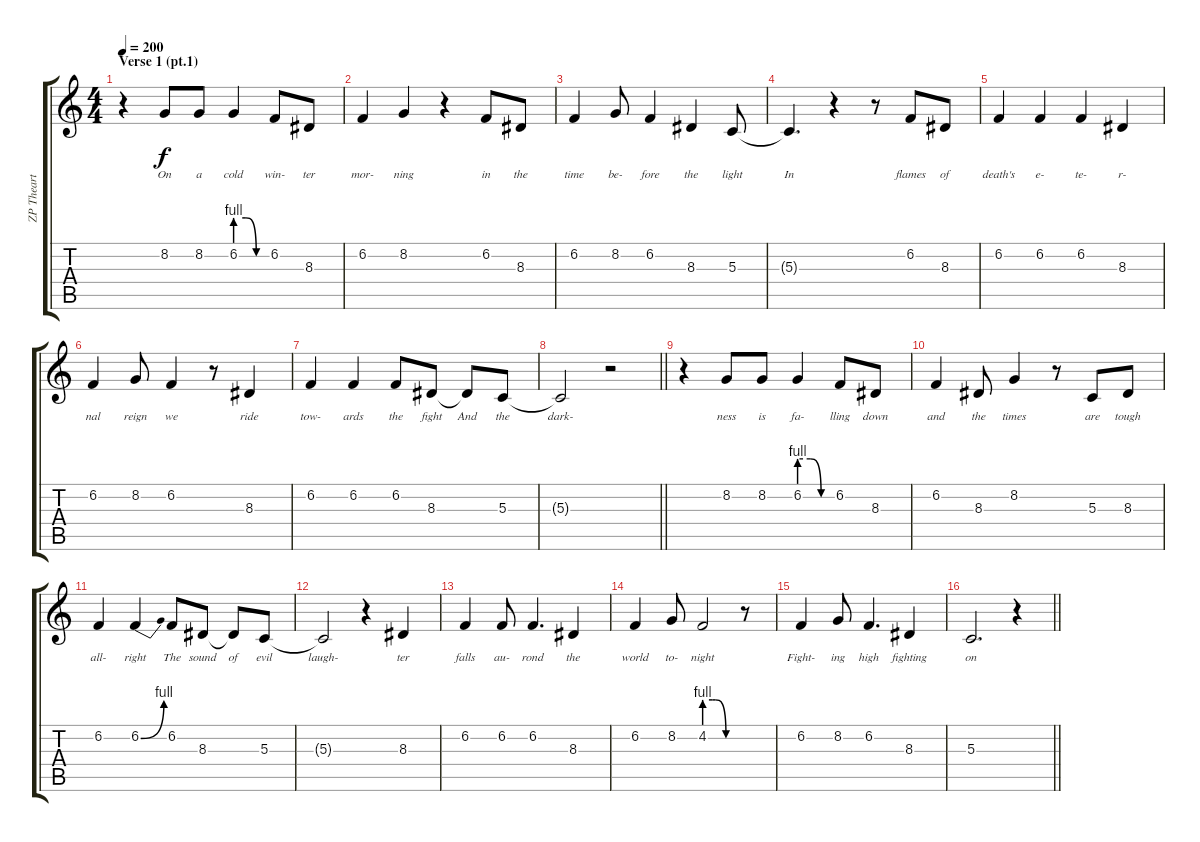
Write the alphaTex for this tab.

\track ("ZP Theart (Vocals)" "ZP Theart ") {instrument lead2sawtooth}
\staff {score tabs}
\tuning (E4 B3 G3 D3 A2 E2) {hide}
\ts (4 4)
\section ("" "Verse 1 (pt.1)")
\tempo 200
\clef g2
\ks aminor
r.4{dy f} 8.2.8{lyrics (0 "On") lyrics (1 "") lyrics (2 "") lyrics (3 "") lyrics (4 "")} 8.2.8{lyrics (0 "a") lyrics (1 "") lyrics (2 "") lyrics (3 "") lyrics (4 "")} 6.2{be (custom 0 4 20 4 40 0 60 0)}.4{lyrics (0 "cold") lyrics (1 "") lyrics (2 "") lyrics (3 "") lyrics (4 "")} 6.2.8{lyrics (0 "win-") lyrics (1 "") lyrics (2 "") lyrics (3 "") lyrics (4 "")} 8.3.8{lyrics (0 "ter") lyrics (1 "") lyrics (2 "") lyrics (3 "") lyrics (4 "")} |
6.2.4{lyrics (0 "mor-") lyrics (1 "") lyrics (2 "") lyrics (3 "") lyrics (4 "")} 8.2.4{lyrics (0 "ning") lyrics (1 "") lyrics (2 "") lyrics (3 "") lyrics (4 "")} r.4 6.2.8{lyrics (0 "in") lyrics (1 "") lyrics (2 "") lyrics (3 "") lyrics (4 "")} 8.3.8{lyrics (0 "the") lyrics (1 "") lyrics (2 "") lyrics (3 "") lyrics (4 "")} |
6.2.4{lyrics (0 "time") lyrics (1 "") lyrics (2 "") lyrics (3 "") lyrics (4 "")} 8.2.8{lyrics (0 "be-") lyrics (1 "") lyrics (2 "") lyrics (3 "") lyrics (4 "")} 6.2.4{lyrics (0 "fore") lyrics (1 "") lyrics (2 "") lyrics (3 "") lyrics (4 "")} 8.3.4{lyrics (0 "the") lyrics (1 "") lyrics (2 "") lyrics (3 "") lyrics (4 "")} 5.3.8{lyrics (0 "light") lyrics (1 "") lyrics (2 "") lyrics (3 "") lyrics (4 "")} |
5.3{t}.4{d lyrics (0 "In") lyrics (1 "") lyrics (2 "") lyrics (3 "") lyrics (4 "")} r.4 r.8 6.2.8{lyrics (0 "flames") lyrics (1 "") lyrics (2 "") lyrics (3 "") lyrics (4 "")} 8.3.8{lyrics (0 "of") lyrics (1 "") lyrics (2 "") lyrics (3 "") lyrics (4 "")} |
6.2.4{lyrics (0 "death's") lyrics (1 "") lyrics (2 "") lyrics (3 "") lyrics (4 "")} 6.2.4{lyrics (0 "e-") lyrics (1 "") lyrics (2 "") lyrics (3 "") lyrics (4 "")} 6.2.4{lyrics (0 "te-") lyrics (1 "") lyrics (2 "") lyrics (3 "") lyrics (4 "")} 8.3.4{lyrics (0 "r-") lyrics (1 "") lyrics (2 "") lyrics (3 "") lyrics (4 "")} |
6.2.4{lyrics (0 "nal") lyrics (1 "") lyrics (2 "") lyrics (3 "") lyrics (4 "")} 8.2.8{lyrics (0 "reign") lyrics (1 "") lyrics (2 "") lyrics (3 "") lyrics (4 "")} 6.2.4{lyrics (0 "we") lyrics (1 "") lyrics (2 "") lyrics (3 "") lyrics (4 "")} r.8 8.3.4{lyrics (0 "ride") lyrics (1 "") lyrics (2 "") lyrics (3 "") lyrics (4 "")} |
6.2.4{lyrics (0 "tow-") lyrics (1 "") lyrics (2 "") lyrics (3 "") lyrics (4 "")} 6.2.4{lyrics (0 "ards") lyrics (1 "") lyrics (2 "") lyrics (3 "") lyrics (4 "")} 6.2.8{lyrics (0 "the") lyrics (1 "") lyrics (2 "") lyrics (3 "") lyrics (4 "")} 8.3.8{lyrics (0 "fight") lyrics (1 "") lyrics (2 "") lyrics (3 "") lyrics (4 "")} 8.3{t}.8{lyrics (0 "And") lyrics (1 "") lyrics (2 "") lyrics (3 "") lyrics (4 "")} 5.3.8{lyrics (0 "the") lyrics (1 "") lyrics (2 "") lyrics (3 "") lyrics (4 "")} |
\barLineRight lightlight
5.3{t}.2{lyrics (0 "dark-") lyrics (1 "") lyrics (2 "") lyrics (3 "") lyrics (4 "")} r.2 |
r.4 8.2.8{lyrics (0 "ness") lyrics (1 "") lyrics (2 "") lyrics (3 "") lyrics (4 "")} 8.2.8{lyrics (0 "is") lyrics (1 "") lyrics (2 "") lyrics (3 "") lyrics (4 "")} 6.2{be (custom 0 4 20 4 40 0 60 0)}.4{lyrics (0 "fa-") lyrics (1 "") lyrics (2 "") lyrics (3 "") lyrics (4 "")} 6.2.8{lyrics (0 "lling") lyrics (1 "") lyrics (2 "") lyrics (3 "") lyrics (4 "")} 8.3.8{lyrics (0 "down") lyrics (1 "") lyrics (2 "") lyrics (3 "") lyrics (4 "")} |
6.2.4{lyrics (0 "and") lyrics (1 "") lyrics (2 "") lyrics (3 "") lyrics (4 "")} 8.3.8{lyrics (0 "the") lyrics (1 "") lyrics (2 "") lyrics (3 "") lyrics (4 "")} 8.2.4{lyrics (0 "times") lyrics (1 "") lyrics (2 "") lyrics (3 "") lyrics (4 "")} r.8 5.3.8{lyrics (0 "are") lyrics (1 "") lyrics (2 "") lyrics (3 "") lyrics (4 "")} 8.3.8{lyrics (0 "tough") lyrics (1 "") lyrics (2 "") lyrics (3 "") lyrics (4 "")} |
6.2.4{lyrics (0 "all-") lyrics (1 "") lyrics (2 "") lyrics (3 "") lyrics (4 "")} 6.2{be (bend 0 0 60 4)}.4{lyrics (0 "right") lyrics (1 "") lyrics (2 "") lyrics (3 "") lyrics (4 "")} 6.2.8{lyrics (0 "The") lyrics (1 "") lyrics (2 "") lyrics (3 "") lyrics (4 "")} 8.3.8{lyrics (0 "sound") lyrics (1 "") lyrics (2 "") lyrics (3 "") lyrics (4 "")} 8.3{t}.8{lyrics (0 "of") lyrics (1 "") lyrics (2 "") lyrics (3 "") lyrics (4 "")} 5.3.8{lyrics (0 "evil") lyrics (1 "") lyrics (2 "") lyrics (3 "") lyrics (4 "")} |
5.3{t}.2{lyrics (0 "laugh-") lyrics (1 "") lyrics (2 "") lyrics (3 "") lyrics (4 "")} r.4 8.3.4{lyrics (0 "ter") lyrics (1 "") lyrics (2 "") lyrics (3 "") lyrics (4 "")} |
6.2.4{lyrics (0 "falls") lyrics (1 "") lyrics (2 "") lyrics (3 "") lyrics (4 "")} 6.2.8{lyrics (0 "au-") lyrics (1 "") lyrics (2 "") lyrics (3 "") lyrics (4 "")} 6.2.4{d lyrics (0 "rond") lyrics (1 "") lyrics (2 "") lyrics (3 "") lyrics (4 "")} 8.3.4{lyrics (0 "the") lyrics (1 "") lyrics (2 "") lyrics (3 "") lyrics (4 "")} |
6.2.4{lyrics (0 "world") lyrics (1 "") lyrics (2 "") lyrics (3 "") lyrics (4 "")} 8.2.8{lyrics (0 "to-") lyrics (1 "") lyrics (2 "") lyrics (3 "") lyrics (4 "")} 4.2{be (custom 0 4 15 4 20 4 40 0 60 0)}.2{lyrics (0 "night") lyrics (1 "") lyrics (2 "") lyrics (3 "") lyrics (4 "")} r.8 |
6.2.4{lyrics (0 "Fight-") lyrics (1 "") lyrics (2 "") lyrics (3 "") lyrics (4 "")} 8.2.8{lyrics (0 "ing") lyrics (1 "") lyrics (2 "") lyrics (3 "") lyrics (4 "")} 6.2.4{d lyrics (0 "high") lyrics (1 "") lyrics (2 "") lyrics (3 "") lyrics (4 "")} 8.3.4{lyrics (0 "fighting") lyrics (1 "") lyrics (2 "") lyrics (3 "") lyrics (4 "")} |
\barLineRight lightlight
5.3.2{d lyrics (0 "on") lyrics (1 "") lyrics (2 "") lyrics (3 "") lyrics (4 "")} r.4
